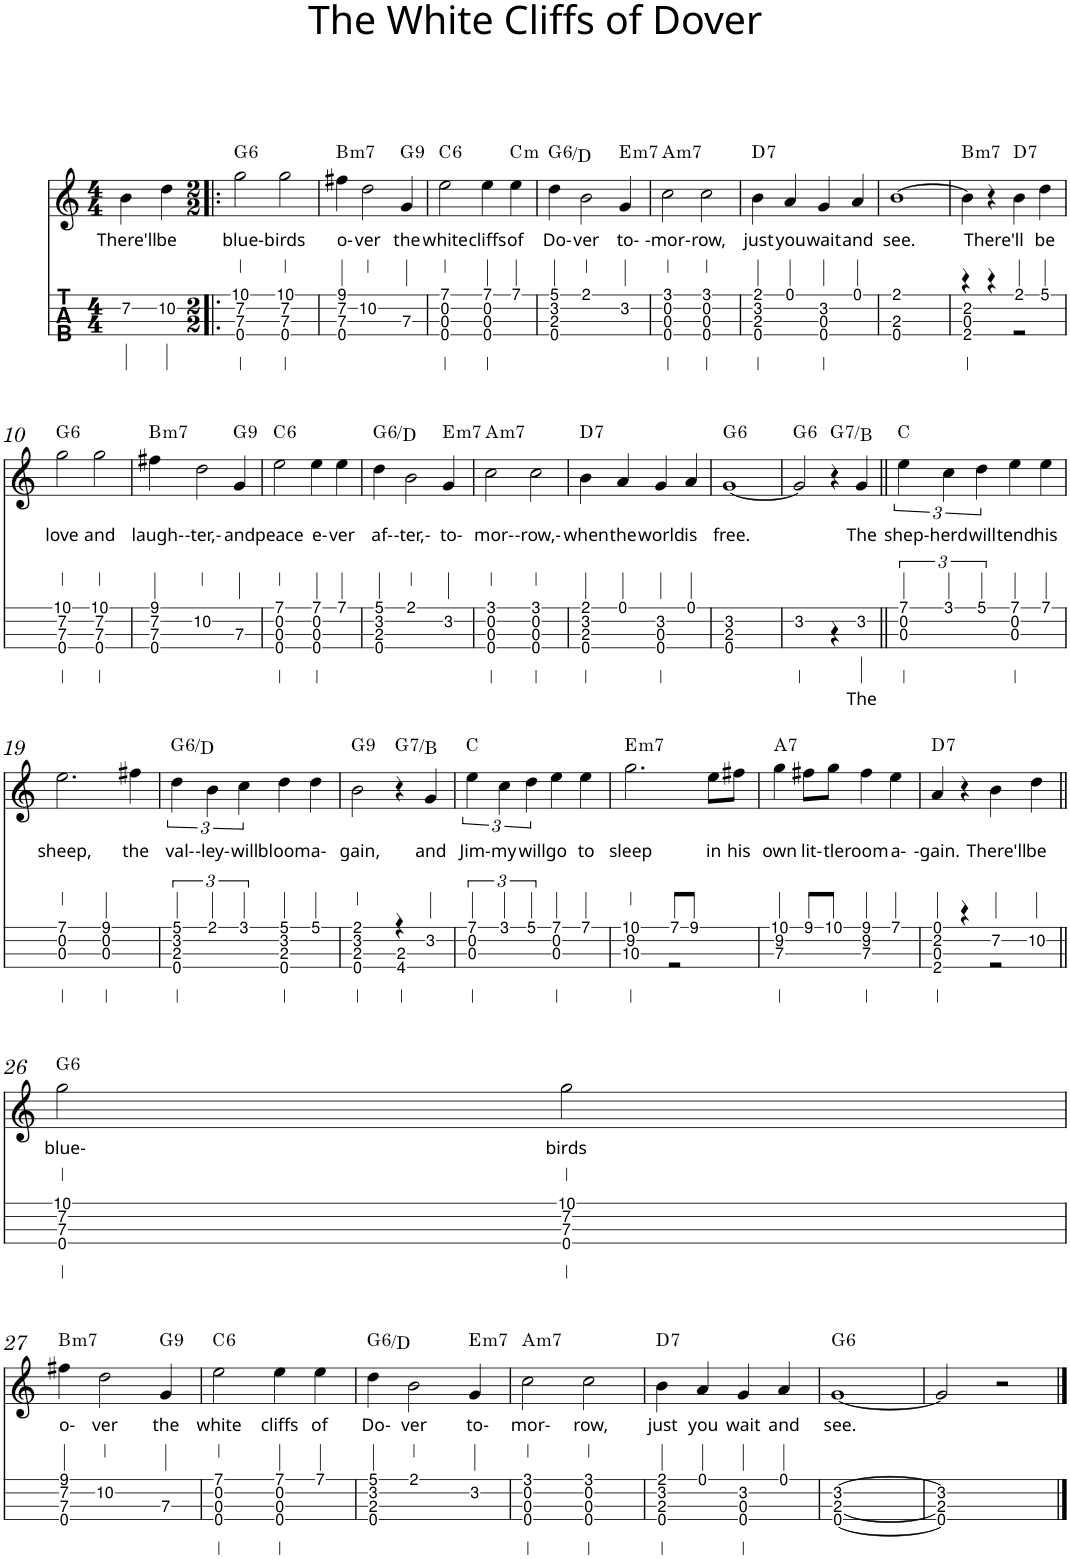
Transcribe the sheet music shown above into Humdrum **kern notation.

**kern	**text	**kern	**text	**harte
*part2	*part2	*part1	*part1	*part1
*staff2	*staff2	*staff1	*staff1	*
*I"P2	*	*I"P1	*	*
*stria4	*	*	*	*
*	*	*clefG2	*	*
*k[]	*	*k[]	*	*
*M4/4	*	*M4/4	*	*
=1	=1	=1	=1	=1
!	!	!	!LO:LY:b	!
4b\	.	4b\	There'll	.
!	!	!	!LO:LY:b	!
4dd\	.	4dd\	be	.
=2!|:	=2!|:	=2!|:	=2!|:	=2!|:
*M2/2	*	*M2/2	*	*
*^	*	*	*	*
!	!	!	!	!LO:LY:b	!LO:H:kt=6
2gg/	2G\ 2g\ 2b\	.	2gg\	blue-	G:maj6
!	!	!	!	!LO:LY:b	!
2gg/	2G\ 2g\ 2b\	.	2gg\	birds	.
=3	=3	=3	=3	=3	=3
!	!	!	!	!LO:LY:b	!LO:H:kt=m7
4ff#/	1G 1g 1b	.	4ff#X\	o-	B:min7
!	!	!	!	!LO:LY:b	!
2dd/	.	.	2dd\	ver	.
!	!	!	!	!LO:LY:b	!LO:H:kt=9
4g/	.	.	4g/	the	G:9
=4	=4	=4	=4	=4	=4
!	!	!	!	!LO:LY:b	!LO:H:kt=6
2ee/	2G\ 2c\ 2e\	.	2ee\	white	C:maj6
!	!	!	!	!LO:LY:b	!
4ee/	2G\ 2c\ 2e\	.	4ee\	cliffs	.
!	!	!	!	!LO:LY:b	!LO:H:kt=m
4ee/	.	.	4ee\	of	C:min
=5	=5	=5	=5	=5	=5
!	!	!	!	!LO:LY:b	!LO:H:kt=6
4dd/	1G 1d 1g	.	4dd\	Do-	G:maj6/5
!	!	!	!	!LO:LY:b	!
2b/	.	.	2b\	ver	.
!	!	!	!	!LO:LY:b	!LO:H:kt=m7
4g/	.	.	4g/	to-	E:min7
=6	=6	=6	=6	=6	=6
!	!	!	!	!LO:LY:b	!LO:H:kt=m7
2cc/	2G\ 2c\ 2e\	.	2cc\	-mor-	A:min7
!	!	!	!	!LO:LY:b	!
2cc/	2G\ 2c\ 2e\	.	2cc\	row,	.
=7	=7	=7	=7	=7	=7
!	!	!	!	!LO:LY:b	!LO:H:kt=7
4b/	2G\ 2d\ 2g\	.	4b\	just	D:7
!	!	!	!	!LO:LY:b	!
4a/	.	.	4a/	you	.
!	!	!	!	!LO:LY:b	!
4g/	2G\ 2c\	.	4g/	wait	.
!	!	!	!	!LO:LY:b	!
4a/	.	.	4a/	and	.
=8	=8	=8	=8	=8	=8
!	!	!	!	!LO:LY:b	!
1b	1G 1d	.	[1b	see.	.
=9	=9	=9	=9	=9	=9
!	!	!	!	!	!LO:H:kt=m7
4r	2A\ 2c\ 2f#\	.	4b\]	.	B:min7
!	!	!	!	!LO:LY:b	!
4r	.	.	4r	There'll	.
!	!	!	!	!	!LO:H:kt=7
4b/	2r	.	4b\	.	D:7
!	!	!	!	!LO:LY:b	!
4dd/	.	.	4dd\	be	.
!!LO:LB:g=z
=10	=10	=10	=10	=10	=10
!	!	!	!	!LO:LY:b	!LO:H:kt=6
2gg/	2G\ 2g\ 2b\	.	2gg\	love	G:maj6
!	!	!	!	!LO:LY:b	!
2gg/	2G\ 2g\ 2b\	.	2gg\	and	.
=11	=11	=11	=11	=11	=11
!	!	!	!	!LO:LY:b	!LO:H:kt=m7
4ff#/	1G 1g 1b	.	4ff#X\	laugh-	B:min7
!	!	!	!	!LO:LY:b	!
2dd/	.	.	2dd\	-ter,-	.
!	!	!	!	!LO:LY:b	!LO:H:kt=9
4g/	.	.	4g/	and	G:9
=12	=12	=12	=12	=12	=12
!	!	!	!	!LO:LY:b	!LO:H:kt=6
2ee/	2G\ 2c\ 2e\	.	2ee\	peace	C:maj6
!	!	!	!	!LO:LY:b	!
4ee/	2G\ 2c\ 2e\	.	4ee\	e-	.
!	!	!	!	!LO:LY:b	!
4ee/	.	.	4ee\	ver	.
=13	=13	=13	=13	=13	=13
!	!	!	!	!LO:LY:b	!LO:H:kt=6
4dd/	1G 1d 1g	.	4dd\	af-	G:maj6/5
!	!	!	!	!LO:LY:b	!
2b/	.	.	2b\	-ter,-	.
!	!	!	!	!LO:LY:b	!LO:H:kt=m7
4g/	.	.	4g/	to-	E:min7
=14	=14	=14	=14	=14	=14
!	!	!	!	!LO:LY:b	!LO:H:kt=m7
2cc/	2G\ 2c\ 2e\	.	2cc\	mor-	A:min7
!	!	!	!	!LO:LY:b	!
2cc/	2G\ 2c\ 2e\	.	2cc\	-row,-	.
=15	=15	=15	=15	=15	=15
!	!	!	!	!LO:LY:b	!LO:H:kt=7
4b/	2G\ 2d\ 2g\	.	4b\	when	D:7
!	!	!	!	!LO:LY:b	!
4a/	.	.	4a/	the	.
!	!	!	!	!LO:LY:b	!
4g/	2G\ 2c\	.	4g/	world	.
!	!	!	!	!LO:LY:b	!
4a/	.	.	4a/	is	.
=16	=16	=16	=16	=16	=16
!	!	!	!	!LO:LY:b	!LO:H:kt=6
1g	1G 1d	.	[1g	free.	G:maj6
=17	=17	=17	=17	=17	=17
!	!	!	!	!	!LO:H:kt=6
*v	*v	*	*	*	*
2g\	.	2g/]	.	G:maj6
!	!	!	!	!LO:H:kt=7
4r	.	4r	.	G:7/3
!	!LO:LY:b	!	!LO:LY:b	!
4g\	The	4g/	The	.
=18||	=18||	=18||	=18||	=18||
*^	*	*	*	*
!	!	!	!	!LO:LY:b	!
6ee/	2c\ 2e\	.	6ee\	shep-	C:maj
!	!	!	!	!LO:LY:b	!
6cc/	.	.	6cc\	herd	.
!	!	!	!	!LO:LY:b	!
6dd/	.	.	6dd\	will	.
!	!	!	!	!LO:LY:b	!
4ee/	2c\ 2e\	.	4ee\	tend	.
!	!	!	!	!LO:LY:b	!
4ee/	.	.	4ee\	his	.
!!LO:LB:g=z
=19	=19	=19	=19	=19	=19
!	!	!	!	!LO:LY:b	!
2ee/	2c\ 2e\	.	2.ee\	sheep,	.
4ff#/	2c\ 2e\	.	.	.	.
!	!	!	!	!LO:LY:b	!
4ryy	.	.	4ff#X\	the	.
=20	=20	=20	=20	=20	=20
!	!	!	!	!LO:LY:b	!LO:H:kt=6
6dd/	2G\ 2d\ 2g\	.	6dd\	val-	G:maj6/5
!	!	!	!	!LO:LY:b	!
6b/	.	.	6b\	-ley-	.
!	!	!	!	!LO:LY:b	!
6cc/	.	.	6cc\	will	.
!	!	!	!	!LO:LY:b	!
4dd/	2G\ 2d\ 2g\	.	4dd\	bloom	.
!	!	!	!	!LO:LY:b	!
4dd/	.	.	4dd\	a-	.
=21	=21	=21	=21	=21	=21
!	!	!	!	!LO:LY:b	!LO:H:kt=9
2b/	2G\ 2d\ 2g\	.	2b\	gain,	G:9
!	!	!	!	!	!LO:H:kt=7
4r	2B\ 2d\	.	4r	.	G:7/3
!	!	!	!	!LO:LY:b	!
4g/	.	.	4g/	and	.
=22	=22	=22	=22	=22	=22
!	!	!	!	!LO:LY:b	!
6ee/	2c\ 2e\	.	6ee\	Jim-	C:maj
!	!	!	!	!LO:LY:b	!
6cc/	.	.	6cc\	my	.
!	!	!	!	!LO:LY:b	!
6dd/	.	.	6dd\	will	.
!	!	!	!	!LO:LY:b	!
4ee/	2c\ 2e\	.	4ee\	go	.
!	!	!	!	!LO:LY:b	!
4ee/	.	.	4ee\	to	.
=23	=23	=23	=23	=23	=23
!	!	!	!	!LO:LY:b	!LO:H:kt=m7
2gg/	2b-\ 2cc#\	.	2.gg\	sleep	E:min7
8ee/L	2r	.	.	.	.
8ff#/J	.	.	.	.	.
!	!	!	!	!LO:LY:b	!
4ryy	.	.	8ee\L	in	.
!	!	!	!	!LO:LY:b	!
.	.	.	8ff#X\J	his	.
=24	=24	=24	=24	=24	=24
!	!	!	!	!LO:LY:b	!LO:H:kt=7
4gg/	2g\ 2cc#\	.	4gg\	own	A:7
!	!	!	!	!LO:LY:b	!
8ff#/L	.	.	8ff#X\L	lit-	.
!	!	!	!	!LO:LY:b	!
8gg/J	.	.	8gg\J	tle	.
!	!	!	!	!LO:LY:b	!
4ff#/	2g\ 2cc#\	.	4ff#\	room	.
!	!	!	!	!LO:LY:b	!
4ee/	.	.	4ee\	a-	.
=25	=25	=25	=25	=25	=25
!	!	!	!	!LO:LY:b	!LO:H:kt=7
4a/	2A\ 2c\ 2f#\	.	4a/	-gain.	D:7
4r	.	.	4r	.	.
!	!	!	!	!LO:LY:b	!
4b/	2r	.	4b\	There'll	.
!	!	!	!	!LO:LY:b	!
4dd/	.	.	4dd\	be	.
!!LO:LB:g=z
=26||	=26||	=26||	=26||	=26||	=26||
!	!	!	!	!LO:LY:b	!LO:H:kt=6
2gg/	2G\ 2g\ 2b\	.	2gg\	blue-	G:maj6
!	!	!	!	!LO:LY:b	!
2gg/	2G\ 2g\ 2b\	.	2gg\	birds	.
!!LO:LB:g=z
=27	=27	=27	=27	=27	=27
!	!	!	!	!LO:LY:b	!LO:H:kt=m7
4ff#/	1G 1g 1b	.	4ff#X\	o-	B:min7
!	!	!	!	!LO:LY:b	!
2dd/	.	.	2dd\	ver	.
!	!	!	!	!LO:LY:b	!LO:H:kt=9
4g/	.	.	4g/	the	G:9
=28	=28	=28	=28	=28	=28
!	!	!	!	!LO:LY:b	!LO:H:kt=6
2ee/	2G\ 2c\ 2e\	.	2ee\	white	C:maj6
!	!	!	!	!LO:LY:b	!
4ee/	2G\ 2c\ 2e\	.	4ee\	cliffs	.
!	!	!	!	!LO:LY:b	!
4ee/	.	.	4ee\	of	.
=29	=29	=29	=29	=29	=29
!	!	!	!	!LO:LY:b	!LO:H:kt=6
4dd/	1G 1d 1g	.	4dd\	Do-	G:maj6/5
!	!	!	!	!LO:LY:b	!
2b/	.	.	2b\	ver	.
!	!	!	!	!LO:LY:b	!LO:H:kt=m7
4g/	.	.	4g/	to-	E:min7
=30	=30	=30	=30	=30	=30
!	!	!	!	!LO:LY:b	!LO:H:kt=m7
2cc/	2G\ 2c\ 2e\	.	2cc\	mor-	A:min7
!	!	!	!	!LO:LY:b	!
2cc/	2G\ 2c\ 2e\	.	2cc\	row,	.
=31	=31	=31	=31	=31	=31
!	!	!	!	!LO:LY:b	!LO:H:kt=7
4b/	2G\ 2d\ 2g\	.	4b\	just	D:7
!	!	!	!	!LO:LY:b	!
4a/	.	.	4a/	you	.
!	!	!	!	!LO:LY:b	!
4g/	2G\ 2c\	.	4g/	wait	.
!	!	!	!	!LO:LY:b	!
4a/	.	.	4a/	and	.
=32	=32	=32	=32	=32	=32
!	!	!	!	!LO:LY:b	!LO:H:kt=6
[1g	[1G [1d	.	[1g	see.	G:maj6
=33	=33	=33	=33	=33	=33
1g]	1G] 1d]	.	2g/]	.	.
.	.	.	2r	.	.
*v	*v	*	*	*	*
==	==	==	==	==
*-	*-	*-	*-	*-
